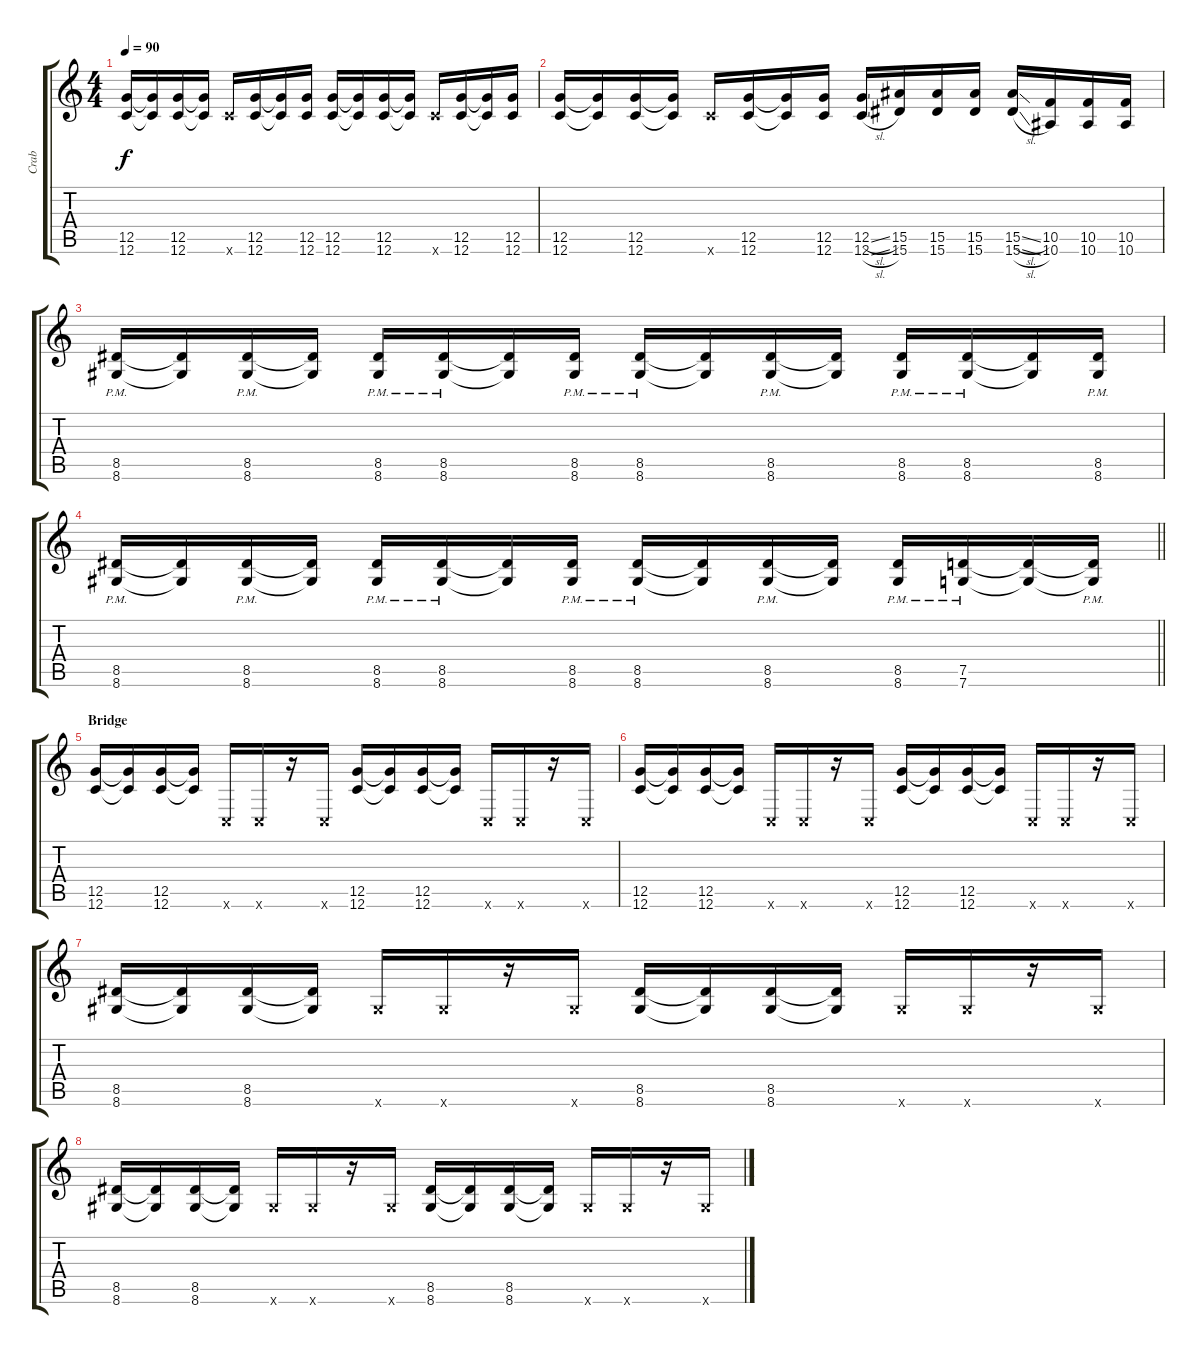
\track ("Crab" "Crab") {instrument distortionguitar}
\staff {score tabs}
\tuning (D4 A3 F3 C3 G2 C2) {hide}
\ts (4 4)
\tempo 90
\clef g2
\ks c
(12.5 12.6).16{dy f} (12.5{t} 12.6{t}).16 (12.5 12.6).16 (12.5{t} 12.6{t}).16 12.6{x}.16 (12.5 12.6).16 (12.5{t} 12.6{t}).16 (12.5 12.6).16 (12.5 12.6).16 (12.5{t} 12.6{t}).16 (12.5 12.6).16 (12.5{t} 12.6{t}).16 12.6{x}.16 (12.5 12.6).16 (12.5{t} 12.6{t}).16 (12.5 12.6).16 |
(12.5 12.6).16 (12.5{t} 12.6{t}).16 (12.5 12.6).16 (12.5{t} 12.6{t}).16 12.6{x}.16 (12.5 12.6).16 (12.5{t} 12.6{t}).16 (12.5 12.6).16 (12.5{sl} 12.6{sl}).16 (15.5 15.6).16 (15.5 15.6).16 (15.5 15.6).16 (15.5{sl} 15.6{sl}).16 (10.5 10.6).16 (10.5 10.6).16 (10.5 10.6).16 |
(8.5{pm} 8.6{pm}).16 (8.5{t} 8.6{t}).16 (8.5{pm} 8.6{pm}).16 (8.5{t} 8.6{t}).16 (8.5{pm} 8.6{pm}).16 (8.5{pm} 8.6{pm}).16 (8.5{t} 8.6{t}).16 (8.5{pm} 8.6{pm}).16 (8.5{pm} 8.6{pm}).16 (8.5{t} 8.6{t}).16 (8.5{pm} 8.6{pm}).16 (8.5{t} 8.6{t}).16 (8.5{pm} 8.6{pm}).16 (8.5{pm} 8.6{pm}).16 (8.5{t} 8.6{t}).16 (8.5{pm} 8.6{pm}).16 |
\barLineRight lightlight
(8.5{pm} 8.6{pm}).16 (8.5{t} 8.6{t}).16 (8.5{pm} 8.6{pm}).16 (8.5{t} 8.6{t}).16 (8.5{pm} 8.6{pm}).16 (8.5{pm} 8.6{pm}).16 (8.5{t} 8.6{t}).16 (8.5{pm} 8.6{pm}).16 (8.5{pm} 8.6{pm}).16 (8.5{t} 8.6{t}).16 (8.5{pm} 8.6{pm}).16 (8.5{t} 8.6{t}).16 (8.5{pm} 8.6{pm}).16 (7.5{pm} 7.6{pm}).16 (7.5{t} 7.6{t}).16 (7.5{pm t} 7.6{pm t}).16 |
\section ("" "Bridge")
(12.5 12.6).16 (12.5{t} 12.6{t}).16 (12.5 12.6).16 (12.5{t} 12.6{t}).16 0.6{x}.16 0.6{x}.16 r.16 0.6{x}.16 (12.5 12.6).16 (12.5{t} 12.6{t}).16 (12.5 12.6).16 (12.5{t} 12.6{t}).16 0.6{x}.16 0.6{x}.16 r.16 0.6{x}.16 |
(12.5 12.6).16 (12.5{t} 12.6{t}).16 (12.5 12.6).16 (12.5{t} 12.6{t}).16 0.6{x}.16 0.6{x}.16 r.16 0.6{x}.16 (12.5 12.6).16 (12.5{t} 12.6{t}).16 (12.5 12.6).16 (12.5{t} 12.6{t}).16 0.6{x}.16 0.6{x}.16 r.16 0.6{x}.16 |
(8.5 8.6).16 (8.5{t} 8.6{t}).16 (8.5 8.6).16 (8.5{t} 8.6{t}).16 8.6{x}.16 8.6{x}.16 r.16 8.6{x}.16 (8.5 8.6).16 (8.5{t} 8.6{t}).16 (8.5 8.6).16 (8.5{t} 8.6{t}).16 8.6{x}.16 8.6{x}.16 r.16 8.6{x}.16 |
(8.5 8.6).16 (8.5{t} 8.6{t}).16 (8.5 8.6).16 (8.5{t} 8.6{t}).16 8.6{x}.16 8.6{x}.16 r.16 8.6{x}.16 (8.5 8.6).16 (8.5{t} 8.6{t}).16 (8.5 8.6).16 (8.5{t} 8.6{t}).16 8.6{x}.16 8.6{x}.16 r.16 8.6{x}.16
